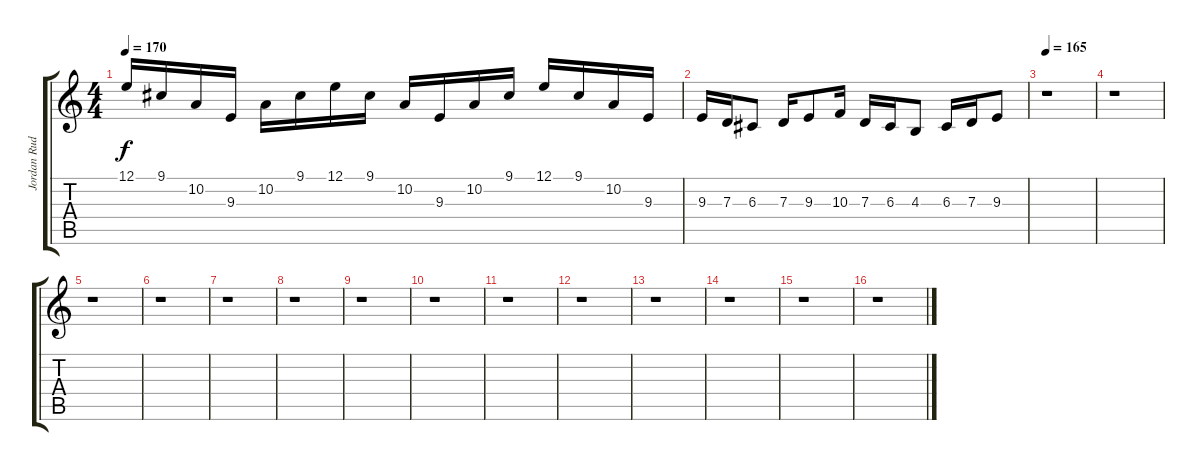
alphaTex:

\track ("Jordan Rudness" "Jordan Rud") {instrument pad3polysynth}
\staff {score tabs}
\tuning (E4 B3 G3 D3 A2 E2) {hide}
\ts (4 4)
\tempo 170
\clef g2
\ks c
12.1.16{dy f} 9.1.16 10.2.16 9.3.16 10.2.16 9.1.16 12.1.16 9.1.16 10.2.16 9.3.16 10.2.16 9.1.16 12.1.16 9.1.16 10.2.16 9.3.16 |
9.3.16 7.3.16 6.3.8 7.3.16 9.3.8 10.3.16 7.3.16 6.3.16 4.3.8 6.3.16 7.3.16 9.3.8 |
\tempo 165
r.1 |
r.1 |
r.1 |
r.1 |
r.1 |
r.1 |
r.1 |
r.1 |
r.1 |
r.1 |
r.1 |
r.1 |
r.1 |
r.1
